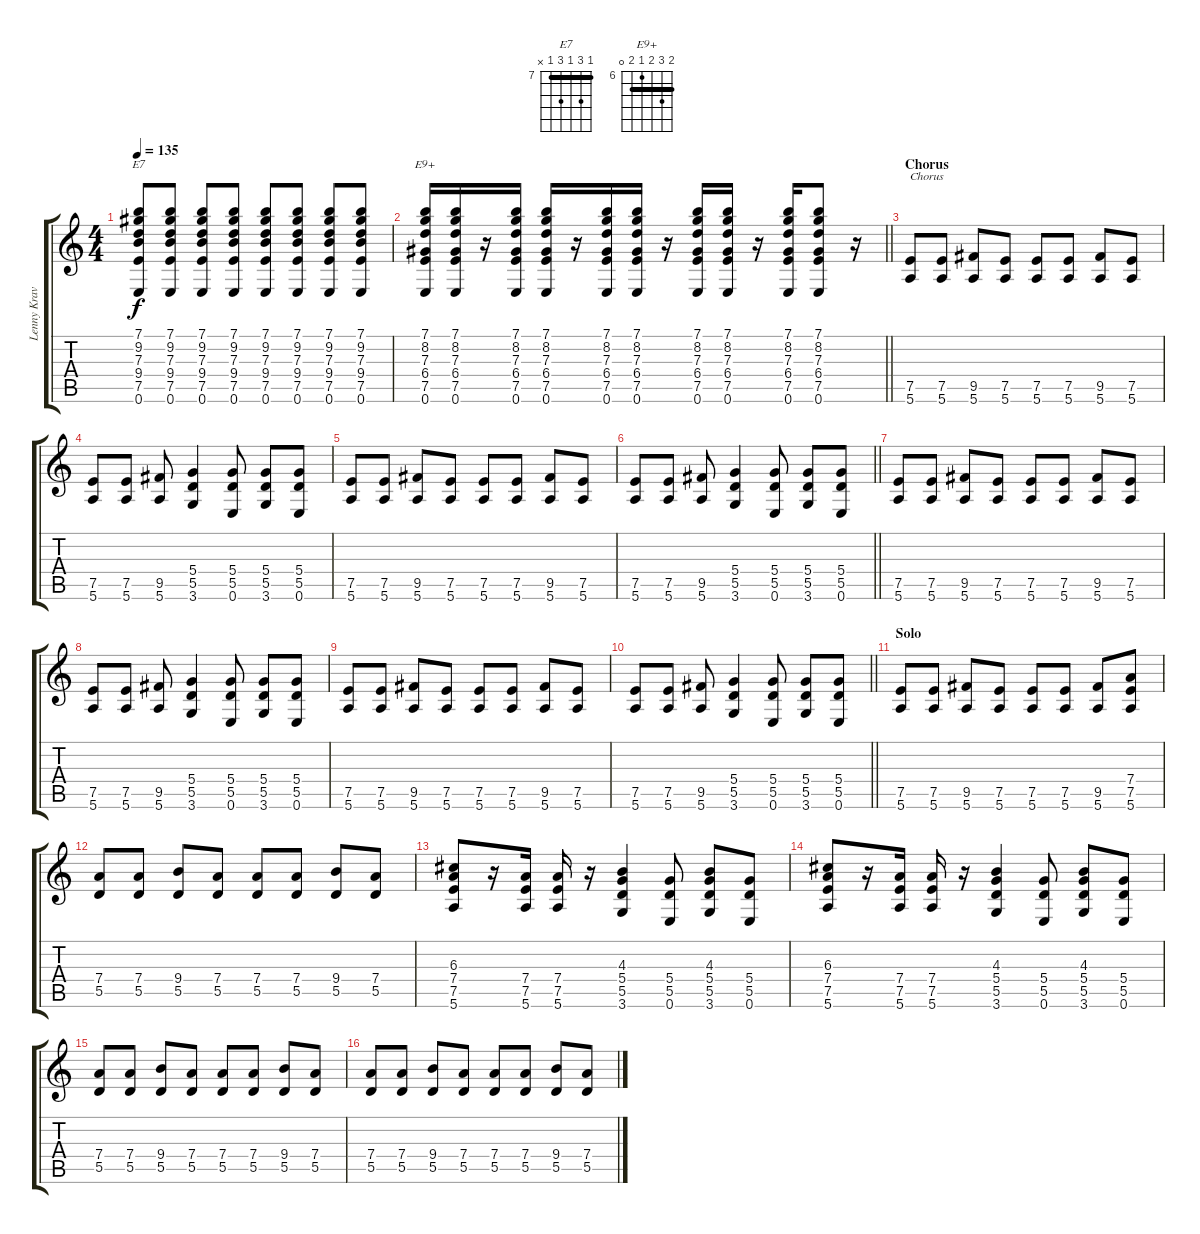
\track ("Lenny Kravitz (rhythm)" "Lenny Krav") {instrument electricguitarjazz}
\staff {score tabs}
\tuning (E4 B3 G3 D3 A2 E2) {hide}
\chord ("E7" 7 9 7 9 7 x) {firstfret 7 barre 7}
\chord ("E9+" 7 8 7 6 7 0) {firstfret 6 barre 7}
\ts (4 4)
\tempo 135
\clef g2
\ks c
(7.1 9.2 7.3 9.4 7.5 0.6).8{ch "E7" dy f} (7.1 9.2 7.3 9.4 7.5 0.6).8 (7.1 9.2 7.3 9.4 7.5 0.6).8 (7.1 9.2 7.3 9.4 7.5 0.6).8 (7.1 9.2 7.3 9.4 7.5 0.6).8 (7.1 9.2 7.3 9.4 7.5 0.6).8 (7.1 9.2 7.3 9.4 7.5 0.6).8 (7.1 9.2 7.3 9.4 7.5 0.6).8 |
\barLineRight lightlight
(7.1 8.2 7.3 6.4 7.5 0.6).16{ch "E9+"} (7.1 8.2 7.3 6.4 7.5 0.6).16 r.16 (7.1 8.2 7.3 6.4 7.5 0.6).16 (7.1 8.2 7.3 6.4 7.5 0.6).16 r.16 (7.1 8.2 7.3 6.4 7.5 0.6).16 (7.1 8.2 7.3 6.4 7.5 0.6).16 r.16 (7.1 8.2 7.3 6.4 7.5 0.6).16 (7.1 8.2 7.3 6.4 7.5 0.6).16 r.16 (7.1 8.2 7.3 6.4 7.5 0.6).16 (7.1 8.2 7.3 6.4 7.5 0.6).8 r.16 |
\section ("" "Chorus")
(7.5 5.6).8{txt "Chorus"} (7.5 5.6).8 (9.5 5.6).8 (7.5 5.6).8 (7.5 5.6).8 (7.5 5.6).8 (9.5 5.6).8 (7.5 5.6).8 |
(7.5 5.6).8 (7.5 5.6).8 (9.5 5.6).8 (5.4 5.5 3.6).4 (5.4 5.5 0.6).8 (5.4 5.5 3.6).8 (5.4 5.5 0.6).8 |
(7.5 5.6).8 (7.5 5.6).8 (9.5 5.6).8 (7.5 5.6).8 (7.5 5.6).8 (7.5 5.6).8 (9.5 5.6).8 (7.5 5.6).8 |
\barLineRight lightlight
(7.5 5.6).8 (7.5 5.6).8 (9.5 5.6).8 (5.4 5.5 3.6).4 (5.4 5.5 0.6).8 (5.4 5.5 3.6).8 (5.4 5.5 0.6).8 |
(7.5 5.6).8 (7.5 5.6).8 (9.5 5.6).8 (7.5 5.6).8 (7.5 5.6).8 (7.5 5.6).8 (9.5 5.6).8 (7.5 5.6).8 |
(7.5 5.6).8 (7.5 5.6).8 (9.5 5.6).8 (5.4 5.5 3.6).4 (5.4 5.5 0.6).8 (5.4 5.5 3.6).8 (5.4 5.5 0.6).8 |
(7.5 5.6).8 (7.5 5.6).8 (9.5 5.6).8 (7.5 5.6).8 (7.5 5.6).8 (7.5 5.6).8 (9.5 5.6).8 (7.5 5.6).8 |
\barLineRight lightlight
(7.5 5.6).8 (7.5 5.6).8 (9.5 5.6).8 (5.4 5.5 3.6).4 (5.4 5.5 0.6).8 (5.4 5.5 3.6).8 (5.4 5.5 0.6).8 |
\section ("" "Solo")
(7.5 5.6).8 (7.5 5.6).8 (9.5 5.6).8 (7.5 5.6).8 (7.5 5.6).8 (7.5 5.6).8 (9.5 5.6).8 (7.4 7.5 5.6).8 |
(7.4 5.5).8 (7.4 5.5).8 (9.4 5.5).8 (7.4 5.5).8 (7.4 5.5).8 (7.4 5.5).8 (9.4 5.5).8 (7.4 5.5).8 |
(6.3 7.4 7.5 5.6).8 r.16 (7.4 7.5 5.6).16 (7.4 7.5 5.6).16 r.16 (4.3 5.4 5.5 3.6).4 (5.4 5.5 0.6).8 (4.3 5.4 5.5 3.6).8 (5.4 5.5 0.6).8 |
(6.3 7.4 7.5 5.6).8 r.16 (7.4 7.5 5.6).16 (7.4 7.5 5.6).16 r.16 (4.3 5.4 5.5 3.6).4 (5.4 5.5 0.6).8 (4.3 5.4 5.5 3.6).8 (5.4 5.5 0.6).8 |
(7.4 5.5).8 (7.4 5.5).8 (9.4 5.5).8 (7.4 5.5).8 (7.4 5.5).8 (7.4 5.5).8 (9.4 5.5).8 (7.4 5.5).8 |
(7.4 5.5).8 (7.4 5.5).8 (9.4 5.5).8 (7.4 5.5).8 (7.4 5.5).8 (7.4 5.5).8 (9.4 5.5).8 (7.4 5.5).8
